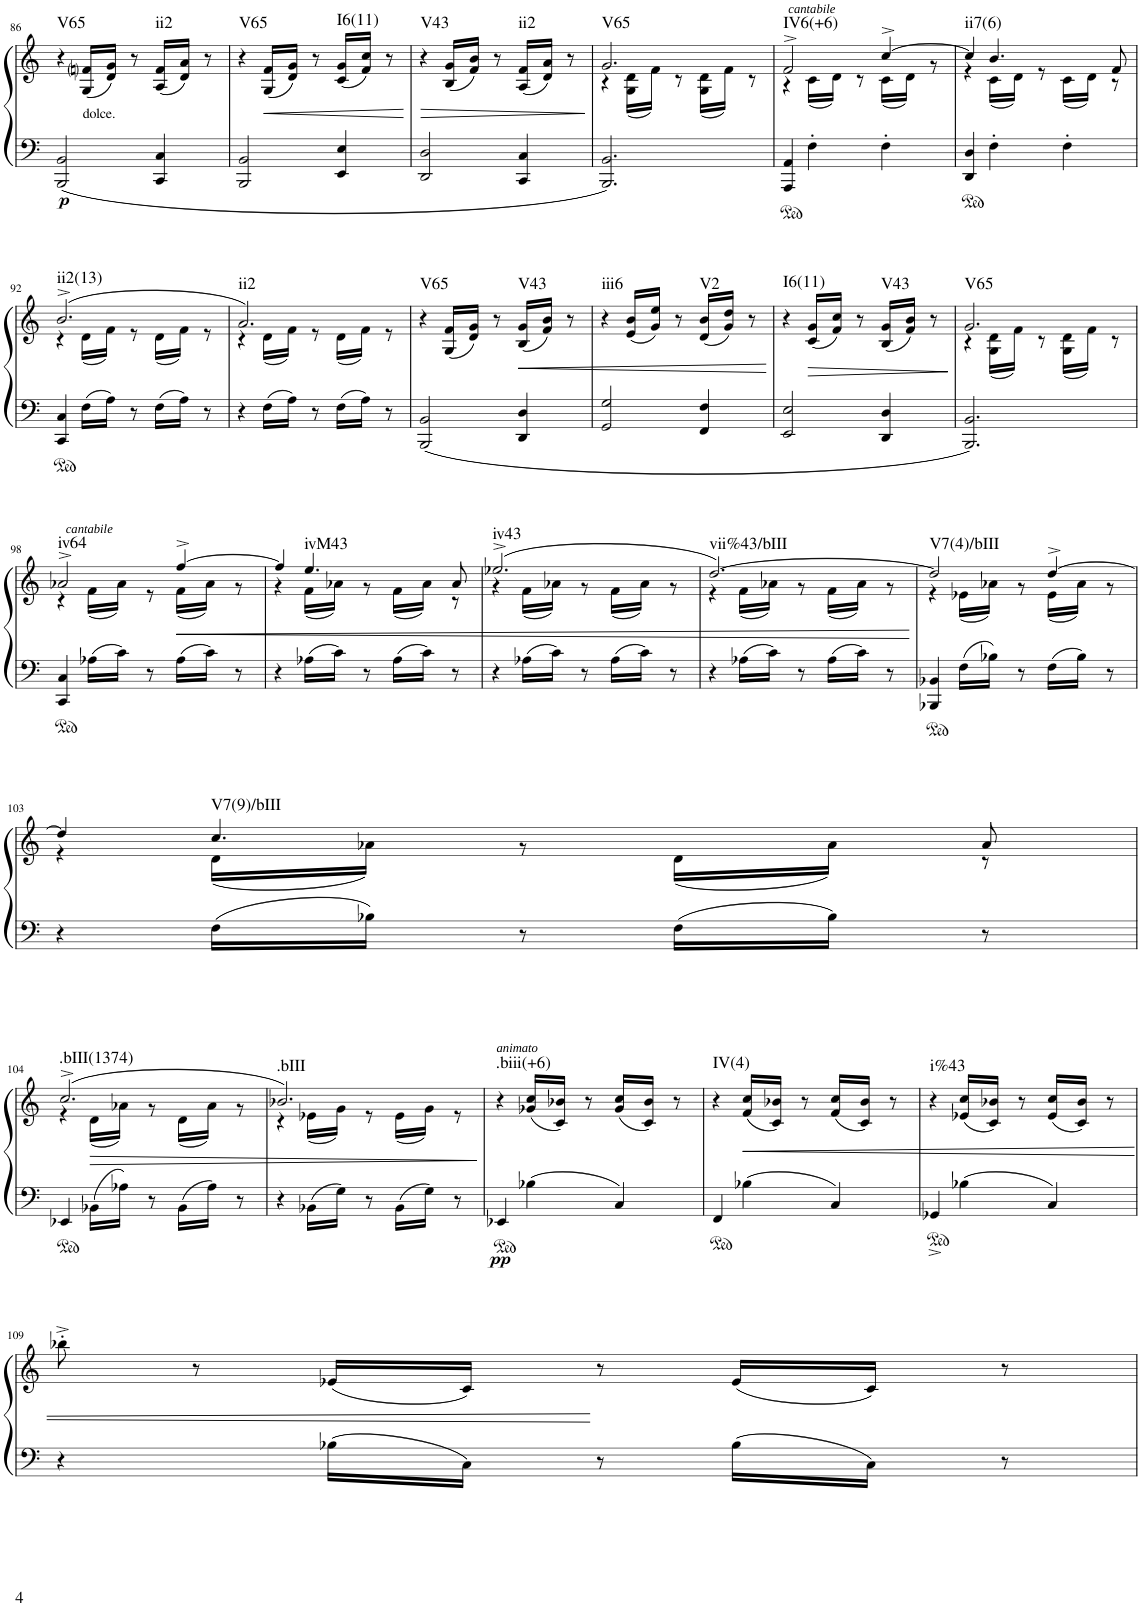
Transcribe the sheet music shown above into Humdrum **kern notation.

**kern	**kern	**dynam	**harte
*part1	*part1	*part1	*part1
*staff2	*staff1	*staff1/2	*
*I"Midi_1	*	*	*
!!LO:PB:g=z
*clefF4	*clefG2	*	*
*k[]	*k[]	*	*
*M3/4	*M3/4	*	*
=86	=86	=86	=86
*	*^	*	*
!	!	!	!LO:DY:b=2	!LO:H:kt=V65
2BBB/ 2BB/	4r	2ryy	p	N
!	!LO:TX:b:t=dolce.	!	!	!
.	(16G/ 16fni/LL	.	.	.
.	16d/ 16g/JJ)	.	.	.
.	8r	.	.	.
!	!	!	!	!LO:H:kt=ii2
4CC/ 4C/	(16A/ 16f/LL	4ryy	.	N
.	16d/ 16a/JJ)	.	.	.
.	8r	.	.	.
=87	=87	=87	=87	=87
!	!	!	!	!LO:H:kt=V65
2BBB/ 2BB/	4r	2ryy	.	N
!	!	!	!LO:HP:b	!
.	(16G/ 16f/LL	.	<	.
.	16d/ 16g/JJ)	.	.	.
.	8r	.	.	.
!	!	!	!	!LO:H:kt=I6(11)
4EE/ 4E/	(16c/ 16g/LL	4ryy	.	N
.	16f/ 16cc/JJ)	.	.	.
.	8r	.	.	.
*	*v	*v	*	*
.	.	[	.
=88	=88	=88	=88
!	!	!LO:HP:b	!LO:H:kt=V43
*	*^	*	*
2DD/ 2D/	4r	2ryy	>	N
.	(16B/ 16g/LL	.	.	.
.	16f/ 16b/JJ)	.	.	.
.	8r	.	.	.
!	!	!	!	!LO:H:kt=ii2
4CC/ 4C/	(16A/ 16f/LL	4ryy	.	N
.	16d/ 16a/JJ)	.	.	.
.	8r	.	.	.
*	*v	*v	*	*
.	.	]	.
=89	=89	=89	=89
*	*^	*	*
!	!	!	!	!LO:H:kt=V65
2.BBB/ 2.BB/	2.g/	4r	.	N
.	.	(16G\ 16d\LL	.	.
.	.	16f\JJ)	.	.
.	.	8r	.	.
.	.	(16G\ 16d\LL	.	.
.	.	16f\JJ)	.	.
.	.	8r	.	.
=90	=90	=90	=90	=90
!	!LO:TX:a:i:t=cantabile	!	!	!LO:H:kt=IV6(+6)
4AAA/ 4AA/	2f^/	4r	.	N
4F'\	.	(16c\LL	.	.
.	.	16d\JJ)	.	.
.	.	8r	.	.
4F'\	[4cc^/	(16c\LL	.	.
.	.	16d\JJ)	.	.
.	.	8r	.	.
=91	=91	=91	=91	=91
!	!	!	!	!LO:H:kt=ii7(6)
4DD/ 4D/	4cc/]	4r	.	N
4F'\	4.b/	(16c\LL	.	.
.	.	16d\JJ)	.	.
.	.	8r	.	.
4F'\	.	(16c\LL	.	.
.	.	16d\JJ)	.	.
.	8f/	8r	.	.
!!LO:LB:g=z	!!
=92	=92	=92	=92	=92
!	!	!	!	!LO:H:kt=ii2(13)
4CC/ 4C/	(2.b^/	4r	.	N
16F\LL	.	(16d\LL	.	.
16A\JJ	.	16f\JJ)	.	.
8r	.	8r	.	.
16F\LL	.	(16d\LL	.	.
16A\JJ	.	16f\JJ)	.	.
8r	.	8r	.	.
=93	=93	=93	=93	=93
!	!	!	!	!LO:H:kt=ii2
4r	2.a/)	4r	.	N
16F\LL	.	(16d\LL	.	.
16A\JJ	.	16f\JJ)	.	.
8r	.	8r	.	.
16F\LL	.	(16d\LL	.	.
16A\JJ	.	16f\JJ)	.	.
8r	.	8r	.	.
=94	=94	=94	=94	=94
!	!	!	!	!LO:H:kt=V65
2BBB/ 2BB/	4r	2ryy	.	N
.	(16G/ 16f/LL	.	.	.
.	16d/ 16g/JJ)	.	.	.
.	8r	.	.	.
!	!	!	!LO:HP:b	!LO:H:kt=V43
4DD/ 4D/	(16B/ 16g/LL	4ryy	<	N
.	16f/ 16b/JJ)	.	.	.
.	8r	.	.	.
=95	=95	=95	=95	=95
!	!	!	!	!LO:H:kt=iii6
2GG/ 2G/	4r	2ryy	.	N
.	(16e/ 16b/LL	.	.	.
.	16g/ 16ee/JJ)	.	.	.
.	8r	.	.	.
!	!	!	!	!LO:H:kt=V2
4FF/ 4F/	(16d/ 16b/LL	4ryy	.	N
.	16g/ 16dd/JJ)	.	.	.
.	8r	.	.	.
*	*v	*v	*	*
.	.	[	.
=96	=96	=96	=96
*	*^	*	*
!	!	!	!	!LO:H:kt=I6(11)
2EE/ 2E/	4r	2ryy	.	N
!	!	!	!LO:HP:b	!
.	(16c/ 16g/LL	.	>	.
.	16f/ 16cc/JJ)	.	.	.
.	8r	.	.	.
!	!	!	!	!LO:H:kt=V43
4DD/ 4D/	(16B/ 16g/LL	4ryy	.	N
.	16f/ 16b/JJ)	.	.	.
.	8r	.	.	.
*	*v	*v	*	*
.	.	]	.
=97	=97	=97	=97
*	*^	*	*
!	!	!	!	!LO:H:kt=V65
2.BBB/ 2.BB/	2.g/	4r	.	N
.	.	(16G\ 16d\LL	.	.
.	.	16f\JJ)	.	.
.	.	8r	.	.
.	.	(16G\ 16d\LL	.	.
.	.	16f\JJ)	.	.
.	.	8r	.	.
!!LO:LB:g=z	!!
=98	=98	=98	=98	=98
!	!LO:TX:a:i:t=cantabile	!	!	!LO:H:kt=iv64
4CC/ 4C/	2a-X^/	4r	.	N
16A-X\LL	.	(16f\LL	.	.
16c\JJ	.	16a-\JJ)	.	.
8r	.	8r	.	.
!	!	!	!LO:HP:b	!
16A-\LL	[4ff^/	(16f\LL	<	.
16c\JJ	.	16a-\JJ)	.	.
8r	.	8r	.	.
=99	=99	=99	=99	=99
4r	4ff/]	4r	.	.
!	!	!	!	!LO:H:kt=ivM43
16A-X\LL	4.ee/	(16f\LL	.	N
16c\JJ	.	16a-X\JJ)	.	.
8r	.	8r	.	.
16A-\LL	.	(16f\LL	.	.
16c\JJ	.	16a-\JJ)	.	.
8r	8a-/	8r	.	.
=100	=100	=100	=100	=100
!	!	!	!	!LO:H:kt=iv43
4r	(2.ee-X^/	4r	.	N
16A-X\LL	.	(16f\LL	.	.
16c\JJ	.	16a-X\JJ)	.	.
8r	.	8r	.	.
16A-\LL	.	(16f\LL	.	.
16c\JJ	.	16a-\JJ)	.	.
8r	.	8r	.	.
=101	=101	=101	=101	=101
!	!	!	!	!LO:H:kt=vii%43/bIII
4r	[2.dd/)	4r	.	N
16A-X\LL	.	(16f\LL	.	.
16c\JJ	.	16a-X\JJ)	.	.
8r	.	8r	.	.
16A-\LL	.	(16f\LL	.	.
16c\JJ	.	16a-\JJ)	.	.
8r	.	8r	.	.
*	*v	*v	*	*
.	.	[	.
=102	=102	=102	=102
*	*^	*	*
!	!	!	!	!LO:H:kt=V7(4)/bIII
4BBB-X/ 4BB-X/	2dd/]	4r	.	N
16F\LL	.	(16e-X\LL	.	.
16B-X\JJ	.	16a-X\JJ)	.	.
8r	.	8r	.	.
16F\LL	[4dd^/	(16e-\LL	.	.
16B-\JJ	.	16a-\JJ)	.	.
8r	.	8r	.	.
!!LO:LB:g=z	!!
=103	=103	=103	=103	=103
4r	4dd/]	4r	.	.
!	!	!	!	!LO:H:kt=V7(9)/bIII
16F\LL	4.cc/	(16d\LL	.	N
16B-X\JJ	.	16a-X\JJ)	.	.
8r	.	8r	.	.
16F\LL	.	(16d\LL	.	.
16B-\JJ	.	16a-\JJ)	.	.
8r	8a-/	8r	.	.
!!LO:LB:g=z	!!
=104	=104	=104	=104	=104
!	!	!	!	!LO:H:kt=.bIII(1374)
4EE-X/	(2.cc^/	4r	.	N
!	!	!	!LO:HP:b	!
16BB-X\LL	.	(16d\LL	>	.
16A-X\JJ	.	16a-X\JJ)	.	.
8r	.	8r	.	.
16BB-\LL	.	(16d\LL	.	.
16A-\JJ	.	16a-\JJ)	.	.
8r	.	8r	.	.
=105	=105	=105	=105	=105
!	!	!	!	!LO:H:kt=.bIII
4r	2.b-X/)	4r	.	N
16BB-X\LL	.	(16e-X\LL	.	.
16G\JJ	.	16g\JJ)	.	.
8r	.	8r	.	.
16BB-\LL	.	(16e-\LL	.	.
16G\JJ	.	16g\JJ)	.	.
8r	.	8r	.	.
*	*v	*v	*	*
.	.	]	.
=106	=106	=106	=106
*	*^	*	*
!	!LO:TX:a:i:t=animato	!	!	!
!	!	!	!LO:DY:b=2	!LO:H:kt=.biii(+6)
4EE-X/	4r	2ryy	pp	N
4B-X\	(16g-X/ 16cc/LL	.	.	.
.	16c/ 16b-X/JJ)	.	.	.
.	8r	.	.	.
4C/	(16g-/ 16cc/LL	4ryy	.	.
.	16c/ 16b-/JJ)	.	.	.
.	8r	.	.	.
=107	=107	=107	=107	=107
!	!	!	!	!LO:H:kt=IV(4)
4FF/	4r	2ryy	.	N
!	!	!	!LO:HP:b	!
4B-X\	(16f/ 16cc/LL	.	<	.
.	16c/ 16b-X/JJ)	.	.	.
.	8r	.	.	.
4C/	(16f/ 16cc/LL	4ryy	.	.
.	16c/ 16b-/JJ)	.	.	.
.	8r	.	.	.
=108	=108	=108	=108	=108
!	!	!	!	!LO:H:kt=i%43
4GG-X^/	4r	2ryy	.	N
4B-X\	(16e-X/ 16cc/LL	.	.	.
.	16c/ 16b-X/JJ)	.	.	.
.	8r	.	.	.
4C/	(16e-/ 16cc/LL	4ryy	.	.
.	16c/ 16b-/JJ)	.	.	.
.	8r	.	.	.
!!LO:LB:g=z	!!
=109	=109	=109	=109	=109
4r	8bb-X'^\	2ryy	.	.
.	8r	.	.	.
16B-X\LL	(16e-X/LL	.	.	.
16C\JJ	16c/JJ)	.	.	.
8r	8r	.	[	.
16B-\LL	(16e-/LL	4ryy	.	.
16C\JJ	16c/JJ)	.	.	.
8r	8r	.	.	.
*	*v	*v	*	*
=	=	=	=
*-	*-	*-	*-
